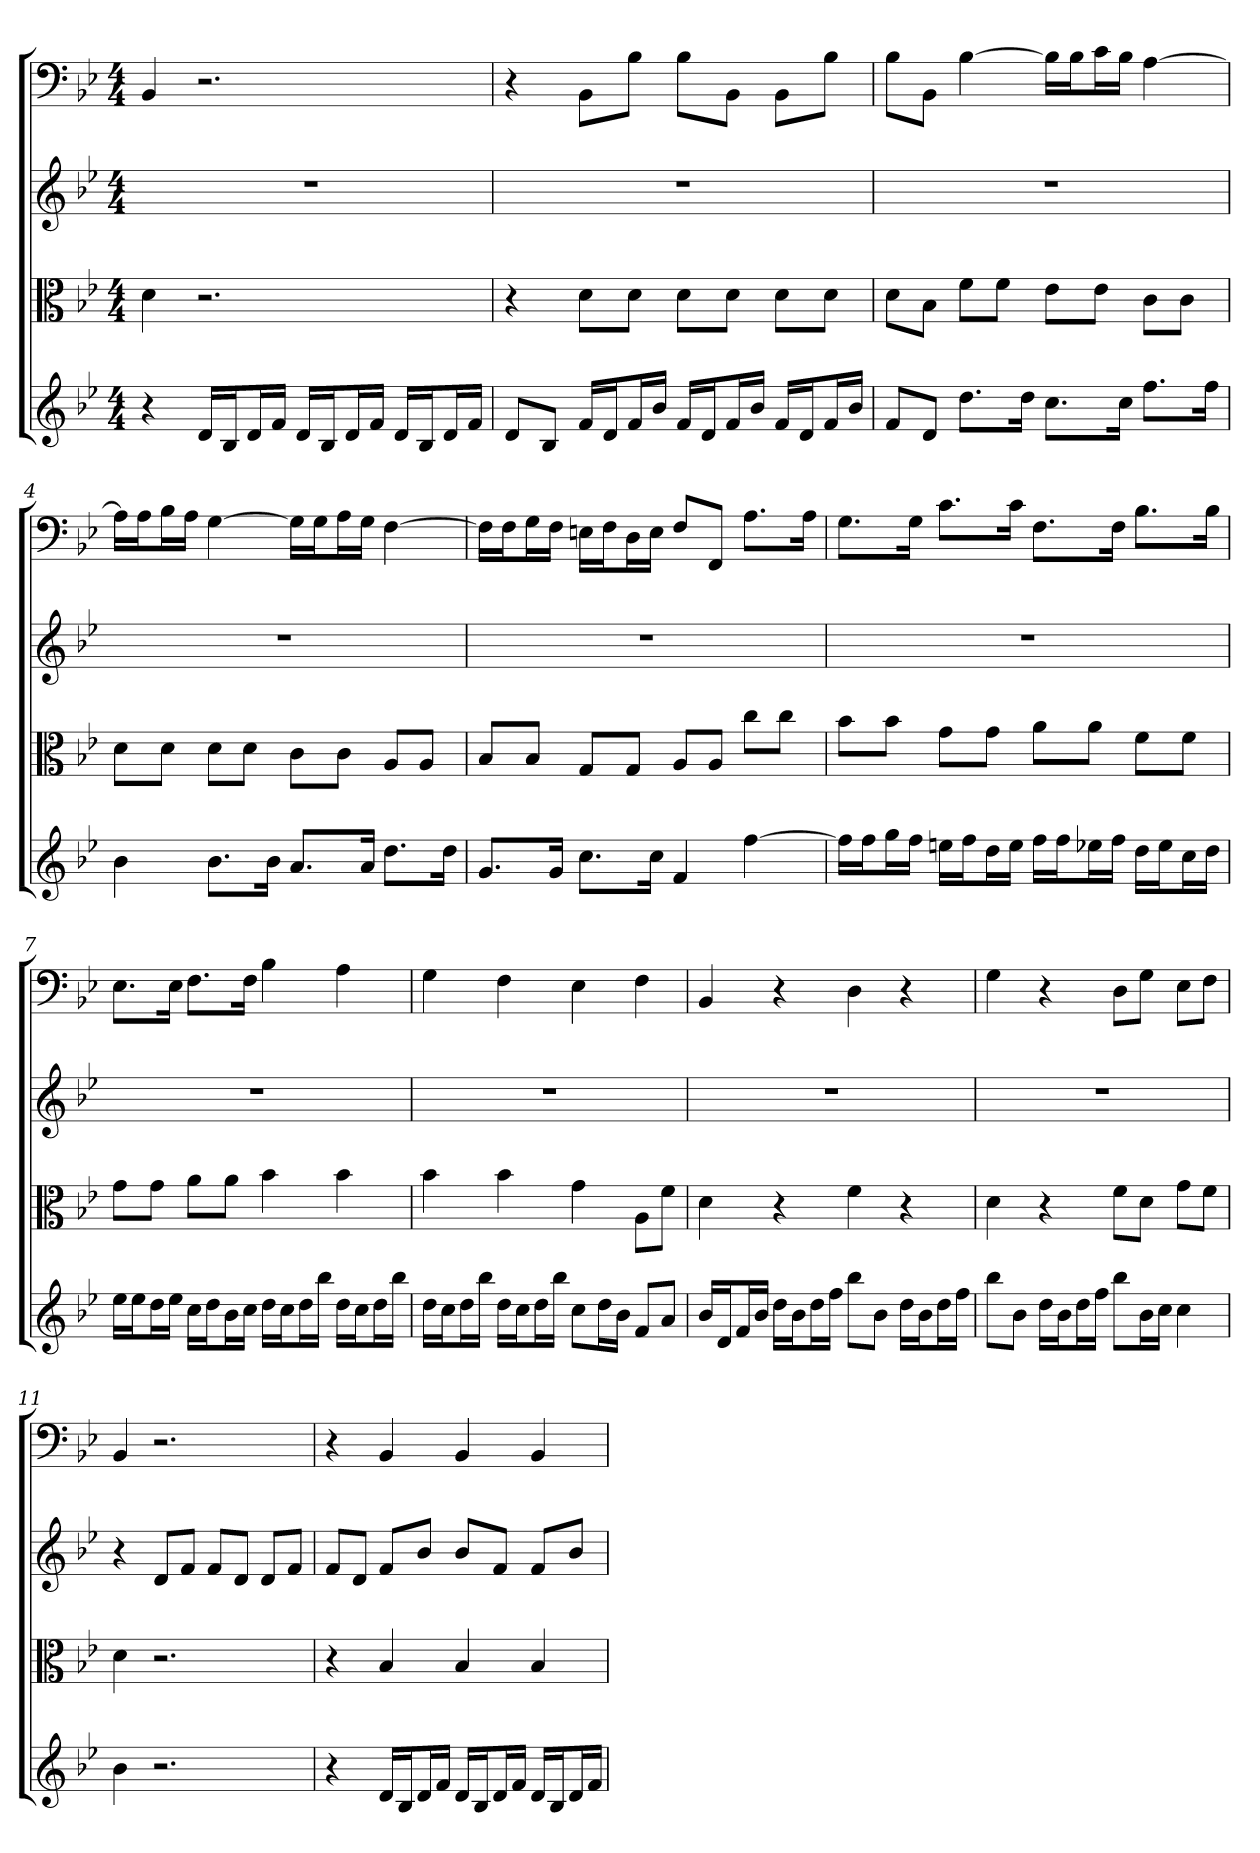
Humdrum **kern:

**kern	**kern	**kern	**kern
*part4	*part3	*part2	*part1
*staff4	*staff3	*staff2	*staff1
*	*clefC3	*	*clefF4
*k[b-e-]	*k[b-e-]	*k[b-e-]	*k[b-e-]
*B-:	*B-:	*B-:	*B-:
*M4/4	*M4/4	*M4/4	*M4/4
=1	=1	=1	=1
4r	4d	1r	4BB-
16dLL	2.r	.	2.r
16B-J	.	.	.
16dL	.	.	.
16fJJ	.	.	.
16dLL	.	.	.
16B-J	.	.	.
16dL	.	.	.
16fJJ	.	.	.
16dLL	.	.	.
16B-J	.	.	.
16dL	.	.	.
16fJJ	.	.	.
=2	=2	=2	=2
8dL	4r	1r	4r
8B-J	.	.	.
16fLL	8d\L	.	8BB-\L
16dJ	.	.	.
16fL	8d\J	.	8B-\J
16b-JJ	.	.	.
16fLL	8d\L	.	8B-\L
16dJ	.	.	.
16fL	8d\J	.	8BB-\J
16b-JJ	.	.	.
16fLL	8d\L	.	8BB-\L
16dJ	.	.	.
16fL	8d\J	.	8B-\J
16b-JJ	.	.	.
=3	=3	=3	=3
8fL	8d\L	1r	8B-\L
8dJ	8B-\J	.	8BB-\J
8.ddL	8f\L	.	[4B-
.	8f\J	.	.
16ddJk	.	.	.
8.ccL	8e-\L	.	16B-\LL]
.	.	.	16B-\J
.	8e-\J	.	16c\L
16ccJk	.	.	16B-\JJ
8.ffL	8c\L	.	[4A
.	8c\J	.	.
16ffJk	.	.	.
=4	=4	=4	=4
4b-	8d\L	1r	16A\LL]
.	.	.	16A\J
.	8d\J	.	16B-\L
.	.	.	16A\JJ
8.b-L	8d\L	.	[4G
.	8d\J	.	.
16b-Jk	.	.	.
8.aL	8c\L	.	16G\LL]
.	.	.	16G\J
.	8c\J	.	16A\L
16aJk	.	.	16G\JJ
8.ddL	8A/L	.	[4F
.	8A/J	.	.
16ddJk	.	.	.
=5	=5	=5	=5
8.gL	8B-/L	1r	16F\LL]
.	.	.	16F\J
.	8B-/J	.	16G\L
16gJk	.	.	16F\JJ
8.ccL	8G/L	.	16En\LL
.	.	.	16F\J
.	8G/J	.	16D\L
16ccJk	.	.	16E\JJ
4f	8A/L	.	8F/L
.	8A/J	.	8FF/J
[4ff	8cc\L	.	8.A\L
.	8cc\J	.	.
.	.	.	16A\Jk
=6	=6	=6	=6
16ffLL]	8b-\L	1r	8.G\L
16ffJ	.	.	.
16ggL	8b-\J	.	.
16ffJJ	.	.	16G\Jk
16eenLL	8g\L	.	8.c\L
16ffJ	.	.	.
16ddL	8g\J	.	.
16eeJJ	.	.	16c\Jk
16ffLL	8a\L	.	8.F\L
16ffJ	.	.	.
16ee-XL	8a\J	.	.
16ffJJ	.	.	16F\Jk
16ddLL	8f\L	.	8.B-\L
16ee-J	.	.	.
16ccL	8f\J	.	.
16ddJJ	.	.	16B-\Jk
=7	=7	=7	=7
16ee-LL	8g\L	1r	8.E-\L
16ee-J	.	.	.
16ddL	8g\J	.	.
16ee-JJ	.	.	16E-\Jk
16ccLL	8a\L	.	8.F\L
16ddJ	.	.	.
16b-L	8a\J	.	.
16ccJJ	.	.	16F\Jk
16ddLL	4b-	.	4B-
16ccJ	.	.	.
16ddL	.	.	.
16bb-JJ	.	.	.
16ddLL	4b-	.	4A
16ccJ	.	.	.
16ddL	.	.	.
16bb-JJ	.	.	.
=8	=8	=8	=8
16ddLL	4b-	1r	4G
16ccJ	.	.	.
16ddL	.	.	.
16bb-JJ	.	.	.
16ddLL	4b-	.	4F
16ccJ	.	.	.
16ddL	.	.	.
16bb-JJ	.	.	.
8ccL	4g	.	4E-
16ddL	.	.	.
16b-JJ	.	.	.
8fL	8A\L	.	4F
8aJ	8f\J	.	.
=9	=9	=9	=9
16b-LL	4d	1r	4BB-
16dJ	.	.	.
16fL	.	.	.
16b-JJ	.	.	.
16ddLL	4r	.	4r
16b-J	.	.	.
16ddL	.	.	.
16ffJJ	.	.	.
8bb-L	4f	.	4D
8b-J	.	.	.
16ddLL	4r	.	4r
16b-J	.	.	.
16ddL	.	.	.
16ffJJ	.	.	.
=10	=10	=10	=10
8bb-L	4d	1r	4G
8b-J	.	.	.
16ddLL	4r	.	4r
16b-J	.	.	.
16ddL	.	.	.
16ffJJ	.	.	.
8bb-L	8f\L	.	8D\L
16b-L	8d\J	.	8G\J
16ccJJ	.	.	.
4cc	8g\L	.	8E-\L
.	8f\J	.	8F\J
=11	=11	=11	=11
4b-	4d	4r	4BB-
2.r	2.r	8dL	2.r
.	.	8fJ	.
.	.	8fL	.
.	.	8dJ	.
.	.	8dL	.
.	.	8fJ	.
=12	=12	=12	=12
4r	4r	8fL	4r
.	.	8dJ	.
16dLL	4B-	8fL	4BB-
16B-J	.	.	.
16dL	.	8b-J	.
16fJJ	.	.	.
16dLL	4B-	8b-L	4BB-
16B-J	.	.	.
16dL	.	8fJ	.
16fJJ	.	.	.
16dLL	4B-	8fL	4BB-
16B-J	.	.	.
16dL	.	8b-J	.
16fJJ	.	.	.
=	=	=	=
*-	*-	*-	*-
